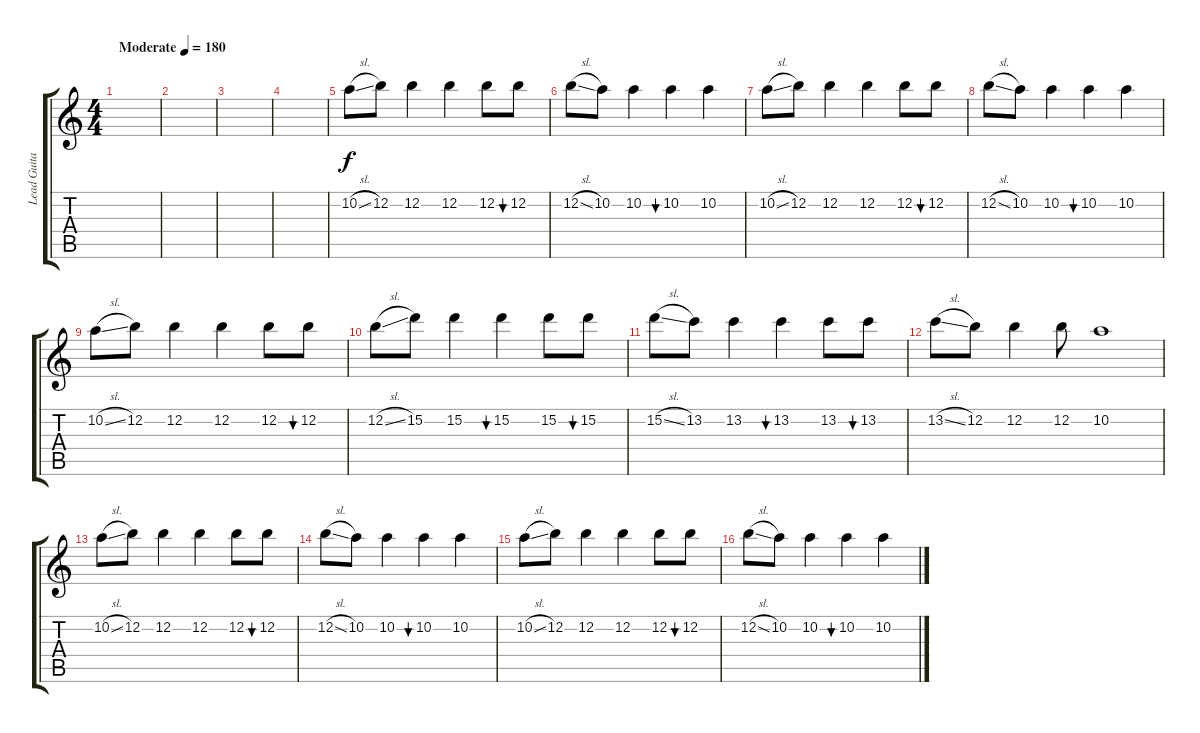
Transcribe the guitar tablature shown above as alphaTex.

\track ("Lead Guitar" "Lead Guita") {instrument overdrivenguitar}
\staff {score tabs}
\tuning (E4 B3 G3 D3 A2 E2) {hide}
\ts (4 4)
\tempo (180 "Moderate")
\clef g2
\ks c
|
|
|
|
10.2{sl}.8 12.2.8 12.2.4 12.2.4 12.2.8 12.2.8{bu 60} |
12.2{sl}.8 10.2.8 10.2.4 10.2.4{bu 60} 10.2.4 |
10.2{sl}.8 12.2.8 12.2.4 12.2.4 12.2.8 12.2.8{bu 60} |
12.2{sl}.8 10.2.8 10.2.4 10.2.4{bu 60} 10.2.4 |
10.2{sl}.8 12.2.8 12.2.4 12.2.4 12.2.8 12.2.8{bu 60} |
12.2{sl}.8 15.2.8 15.2.4 15.2.4{bu 60} 15.2.8 15.2.8{bu 60} |
15.2{sl}.8 13.2.8 13.2.4 13.2.4{bu 60} 13.2.8 13.2.8{bu 60} |
13.2{sl}.8 12.2.8 12.2.4 12.2.8 10.2.1 |
10.2{sl}.8 12.2.8 12.2.4 12.2.4 12.2.8 12.2.8{bu 60} |
12.2{sl}.8 10.2.8 10.2.4 10.2.4{bu 60} 10.2.4 |
10.2{sl}.8 12.2.8 12.2.4 12.2.4 12.2.8 12.2.8{bu 60} |
12.2{sl}.8 10.2.8 10.2.4 10.2.4{bu 60} 10.2.4
